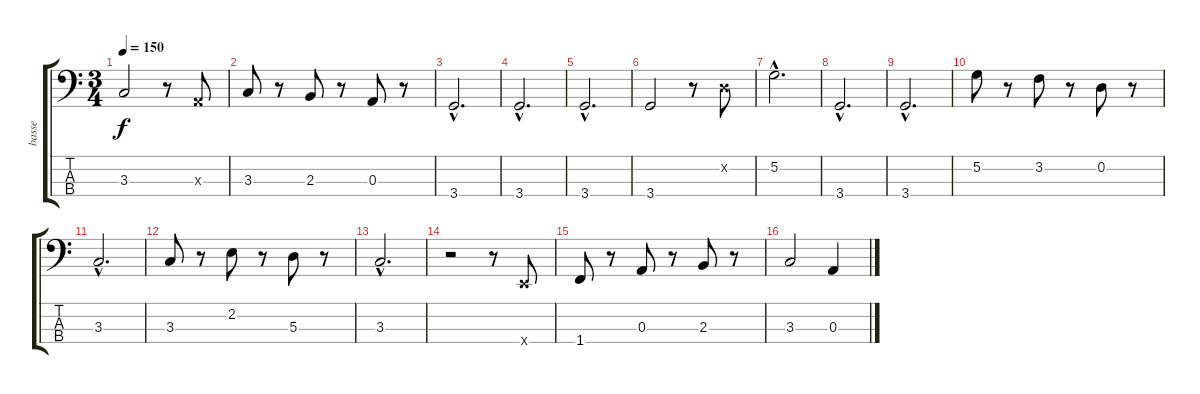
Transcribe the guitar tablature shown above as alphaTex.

\track ("basse" "basse") {instrument fretlessbass}
\staff {score tabs}
\tuning (G2 D2 A1 E1) {hide}
\ts (3 4)
\tempo 150
\clef f4
\ks c
3.3.2{dy f} r.8 0.3{x}.8 |
3.3.8 r.8 2.3.8 r.8 0.3.8 r.8 |
3.4{hac}.2{d} |
3.4{hac}.2{d} |
3.4{hac}.2{d} |
3.4.2 r.8 0.2{x}.8 |
5.2{hac}.2{d} |
3.4{hac}.2{d} |
3.4{hac}.2{d} |
5.2.8 r.8 3.2.8 r.8 0.2.8 r.8 |
3.3{hac}.2{d} |
3.3.8 r.8 2.2.8 r.8 5.3.8 r.8 |
3.3{hac}.2{d} |
r.2 r.8 0.4{x}.8 |
1.4.8 r.8 0.3.8 r.8 2.3.8 r.8 |
3.3.2 0.3.4
